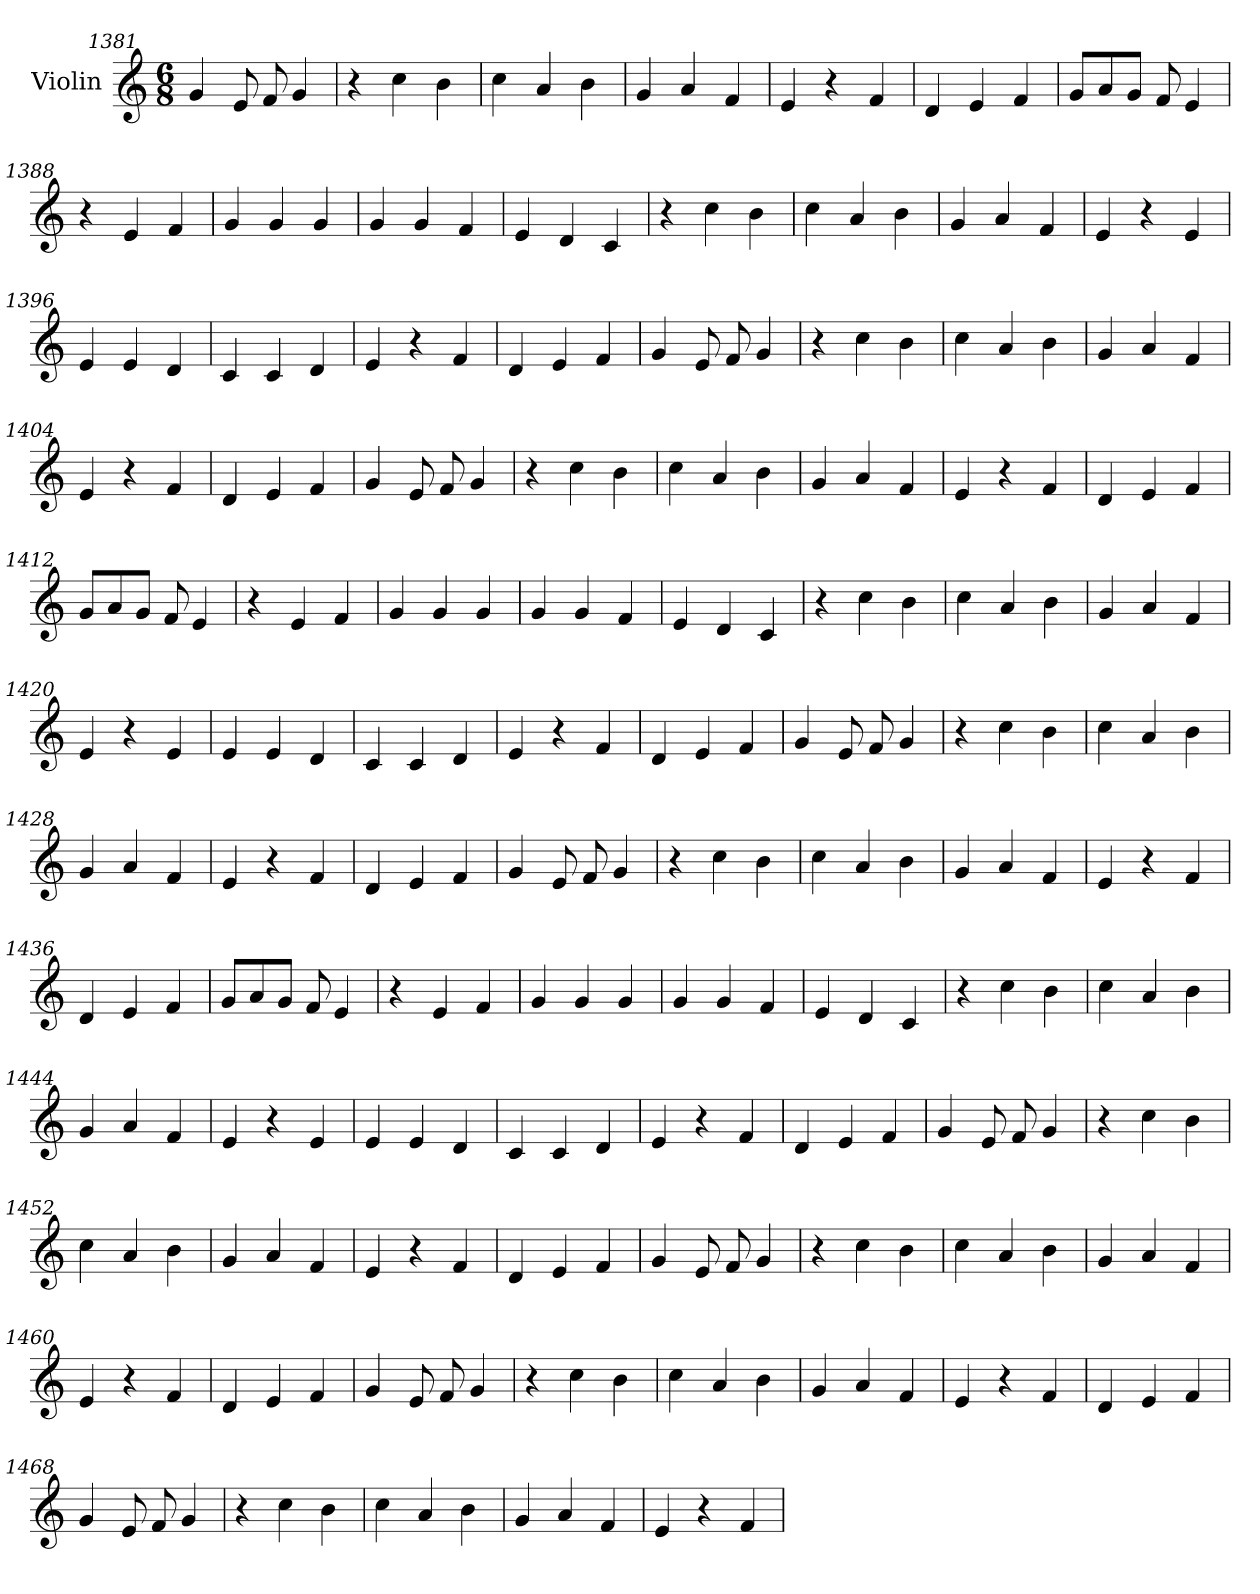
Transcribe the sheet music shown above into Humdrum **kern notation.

**kern
*part1
*staff1
*I"Violin
*clefG2
*k[]
*M6/8
=1381
4g/
8e/
8f/
4g/
=1382
4r
4cc\
4b\
!!LO:LB:g=z
=1383
4cc\
4a/
4b\
=1384
4g/
4a/
4f/
=1385
4e/
4r
4f/
=1386
4d/
4e/
4f/
=1387
8g/L
8a/
8g/J
8f/
4e/
=1388
4r
4e/
4f/
=1389
4g/
4g/
4g/
!!LO:LB:g=z
=1390
4g/
4g/
4f/
=1391
4e/
4d/
4c/
=1392
4r
4cc\
4b\
=1393
4cc\
4a/
4b\
=1394
4g/
4a/
4f/
=1395
4e/
4r
4e/
=1396
4e/
4e/
4d/
!!LO:LB:g=z
=1397
4c/
4c/
4d/
=1398
4e/
4r
4f/
=1399
4d/
4e/
4f/
=1400
4g/
8e/
8f/
4g/
=1401
4r
4cc\
4b\
=1402
4cc\
4a/
4b\
=1403
4g/
4a/
4f/
!!LO:LB:g=z
=1404
4e/
4r
4f/
=1405
4d/
4e/
4f/
=1406
4g/
8e/
8f/
4g/
=1407
4r
4cc\
4b\
=1408
4cc\
4a/
4b\
=1409
4g/
4a/
4f/
=1410
4e/
4r
4f/
!!LO:LB:g=z
=1411
4d/
4e/
4f/
=1412
8g/L
8a/
8g/J
8f/
4e/
=1413
4r
4e/
4f/
=1414
4g/
4g/
4g/
=1415
4g/
4g/
4f/
=1416
4e/
4d/
4c/
=1417
4r
4cc\
4b\
!!LO:LB:g=z
=1418
4cc\
4a/
4b\
=1419
4g/
4a/
4f/
=1420
4e/
4r
4e/
=1421
4e/
4e/
4d/
=1422
4c/
4c/
4d/
=1423
4e/
4r
4f/
=1424
4d/
4e/
4f/
!!LO:LB:g=z
=1425
4g/
8e/
8f/
4g/
=1426
4r
4cc\
4b\
=1427
4cc\
4a/
4b\
=1428
4g/
4a/
4f/
=1429
4e/
4r
4f/
=1430
4d/
4e/
4f/
=1431
4g/
8e/
8f/
4g/
!!LO:PB:g=z
=1432
4r
4cc\
4b\
=1433
4cc\
4a/
4b\
=1434
4g/
4a/
4f/
=1435
4e/
4r
4f/
=1436
4d/
4e/
4f/
=1437
8g/L
8a/
8g/J
8f/
4e/
=1438
4r
4e/
4f/
!!LO:LB:g=z
=1439
4g/
4g/
4g/
=1440
4g/
4g/
4f/
=1441
4e/
4d/
4c/
=1442
4r
4cc\
4b\
=1443
4cc\
4a/
4b\
=1444
4g/
4a/
4f/
=1445
4e/
4r
4e/
!!LO:LB:g=z
=1446
4e/
4e/
4d/
=1447
4c/
4c/
4d/
=1448
4e/
4r
4f/
=1449
4d/
4e/
4f/
=1450
4g/
8e/
8f/
4g/
=1451
4r
4cc\
4b\
=1452
4cc\
4a/
4b\
!!LO:LB:g=z
=1453
4g/
4a/
4f/
=1454
4e/
4r
4f/
=1455
4d/
4e/
4f/
=1456
4g/
8e/
8f/
4g/
=1457
4r
4cc\
4b\
=1458
4cc\
4a/
4b\
=1459
4g/
4a/
4f/
!!LO:LB:g=z
=1460
4e/
4r
4f/
=1461
4d/
4e/
4f/
=1462
4g/
8e/
8f/
4g/
=1463
4r
4cc\
4b\
=1464
4cc\
4a/
4b\
=1465
4g/
4a/
4f/
=1466
4e/
4r
4f/
!!LO:LB:g=z
=1467
4d/
4e/
4f/
=1468
4g/
8e/
8f/
4g/
=1469
4r
4cc\
4b\
=1470
4cc\
4a/
4b\
=1471
4g/
4a/
4f/
=1472
4e/
4r
4f/
=
*-
